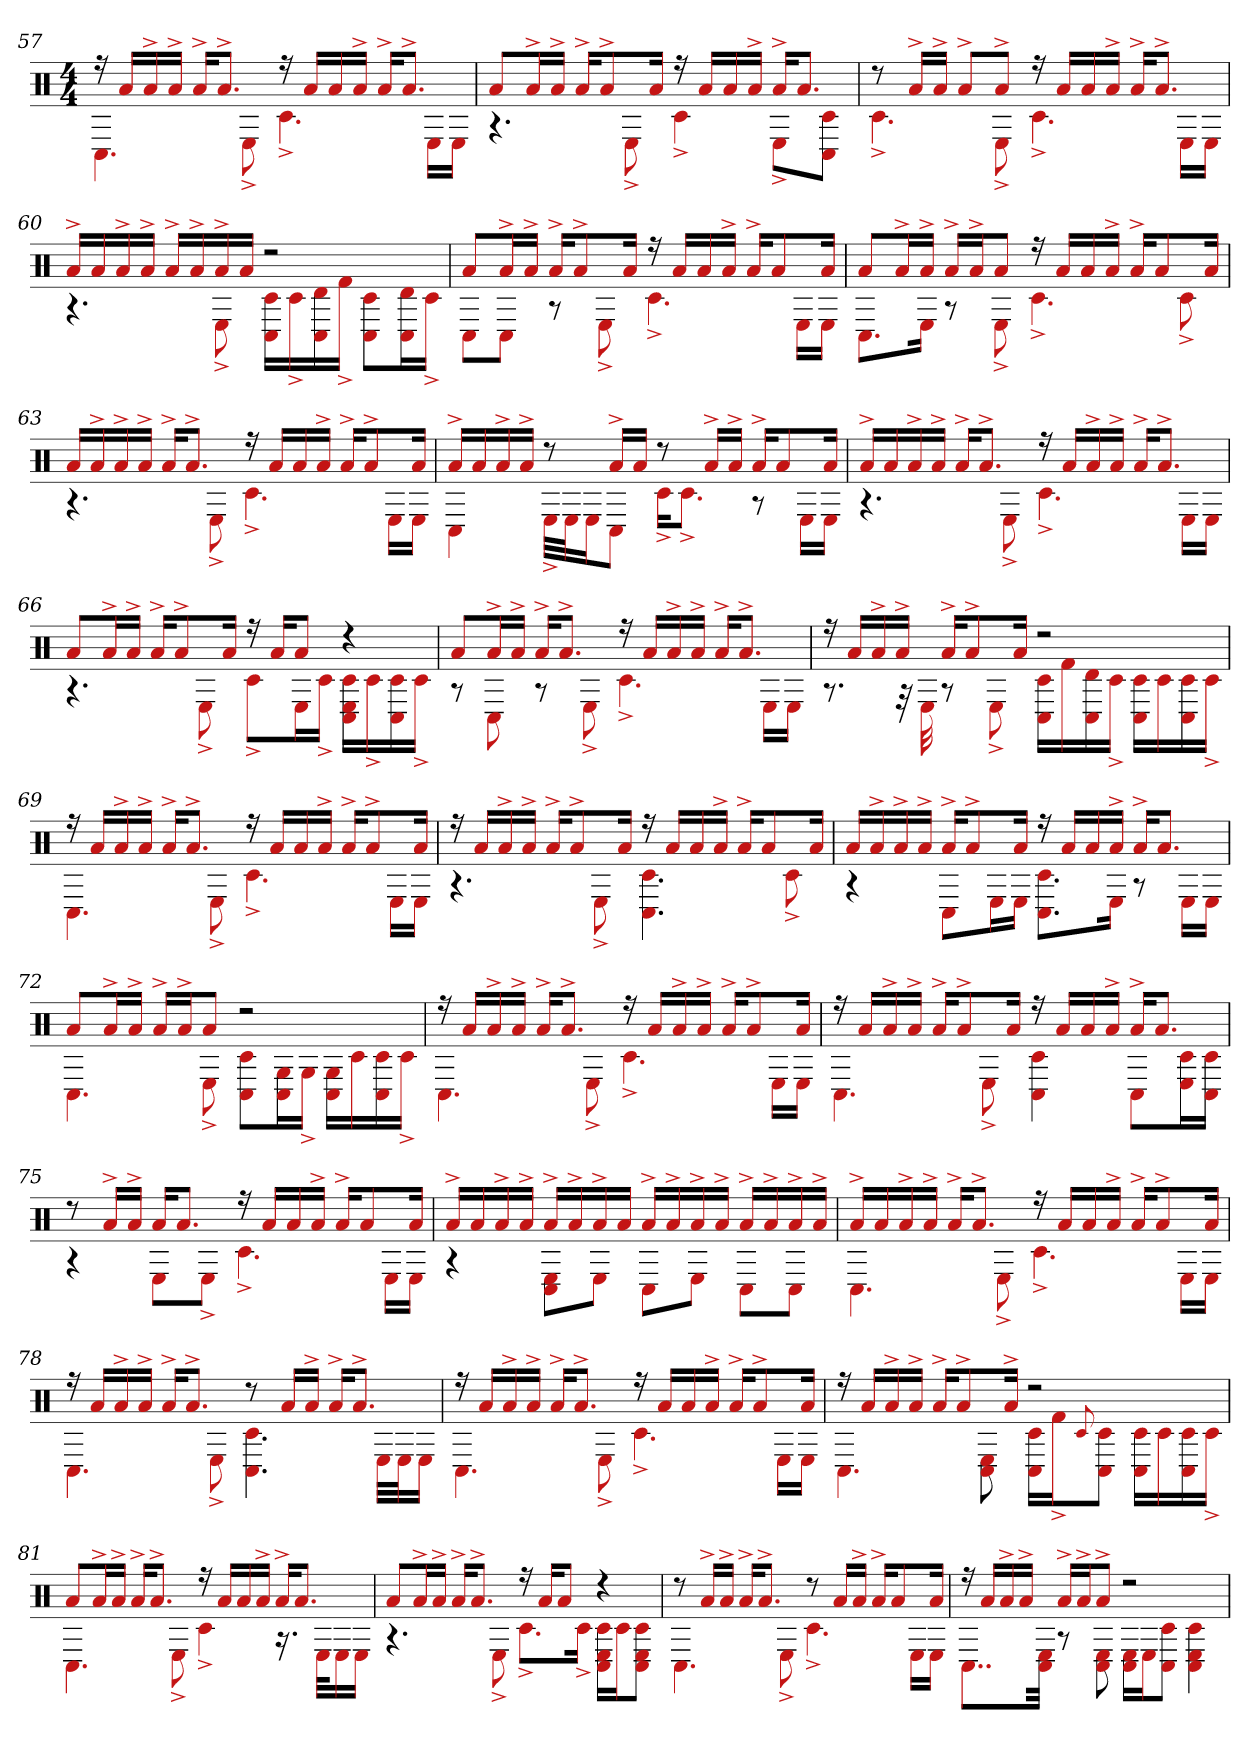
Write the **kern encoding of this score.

**kern
*part1
*staff1
*clefX
*k[]
*M4/4
=57
*^
16r	4.C#
16aLL	.
16a^	.
16a^JJ	.
16a^KL	.
8.a^J	.
.	8E^
16r	4.c#^
16aLL	.
16a	.
16a^JJ	.
16a^KL	.
8.a^J	.
.	16ELL
.	16EJJ
=58	=58
8aL	4.r
16a^L	.
16a^JJ	.
16a^KL	.
8a^	.
.	8E^
16aJk	.
16r	4c#^
16aLL	.
16a	.
16a^JJ	.
16a^KL	8E^L
8.aJ	.
.	8C# 8c#J
=59	=59
8r	4.c#^
16a^LL	.
16a^JJ	.
8a^L	.
8a^J	8E^
16r	4.c#^
16aLL	.
16a	.
16a^JJ	.
16a^KL	.
8.a^J	.
.	16ELL
.	16EJJ
=60	=60
16a^LL	4.r
16a	.
16a^	.
16a^JJ	.
16a^LL	.
16a^	.
16a^	8E^
16aJJ	.
2r	16C# 16c#LL
.	16c#^
.	16C# 16d
.	16f#^JJ
.	8C# 8c#L
.	16C# 16dL
.	16c#^JJ
=61	=61
8aL	8C#L
16a^L	8C#J
16a^JJ	.
16a^KL	8r
8a^	.
.	8E^
16aJk	.
16r	4.c#^
16aLL	.
16a	.
16a^JJ	.
16a^KL	.
8a	.
.	16ELL
16aJk	16EJJ
=62	=62
8aL	8.C#L
16a^L	.
16a^JJ	16EJk
16a^LL	8r
16a^J	.
8aJ	8E^
16r	4.c#^
16aLL	.
16a	.
16a^JJ	.
16a^KL	.
8a	.
.	8c#^
16aJk	.
=63	=63
16aLL	4.r
16a^	.
16a^	.
16a^JJ	.
16a^KL	.
8.a^J	.
.	8E^
16r	4.c#^
16aLL	.
16a	.
16a^JJ	.
16a^KL	.
8a^	.
.	16ELL
16aJk	16EJJ
=64	=64
16a^LL	4C#
16a	.
16a^	.
16a^JJ	.
8r	32E^LLL
.	32EJ
.	16EJ
16a^LL	8C#J
16aJJ	.
8r	16c#^KL
.	8.c#^J
16a^LL	.
16a^JJ	.
16a^KL	8r
8a	.
.	16ELL
16aJk	16EJJ
=65	=65
16a^LL	4.r
16a	.
16a^	.
16a^JJ	.
16a^KL	.
8.a^J	.
.	8E^
16r	4.c#^
16aLL	.
16a^	.
16a^JJ	.
16a^KL	.
8.a^J	.
.	16ELL
.	16EJJ
=66	=66
8aL	4.r
16a^L	.
16a^JJ	.
16a^KL	.
8a^	.
.	8E^
16aJk	.
16r	8c#^L
16aKL	.
8aJ	16EL
.	16c#^JJ
4r	16C# 16c# 16ELL
.	16c#^
.	16C# 16c#
.	16c#^JJ
=67	=67
8aL	8r
16a^L	8C#
16a^JJ	.
16a^KL	8r
8.a^J	.
.	8E^
16r	4.c#^
16aLL	.
16a^	.
16a^JJ	.
16a^KL	.
8.a^J	.
.	16ELL
.	16EJJ
=68	=68
16r	8.r
16aLL	.
16a^	.
16a^JJ	32r
.	32E
16a^KL	8r
8a^	.
.	8E^
16aJk	.
2r	16c# 16C#LL
.	16f#
.	16C# 16d
.	16c#^JJ
.	16C# 16c#LL
.	16c#
.	16C# 16c#
.	16c#^JJ
=69	=69
16r	4.C#
16aLL	.
16a^	.
16a^JJ	.
16a^KL	.
8.a^J	.
.	8E^
16r	4.c#^
16aLL	.
16a	.
16a^JJ	.
16a^KL	.
8a^	.
.	16ELL
16aJk	16EJJ
=70	=70
16r	4.r
16aLL	.
16a^	.
16a^JJ	.
16a^KL	.
8a^	.
.	8E^
16aJk	.
16r	4.C# 4.c#
16aLL	.
16a	.
16a^JJ	.
16a^KL	.
8a	.
.	8c#^
16aJk	.
=71	=71
16aLL	4r
16a^	.
16a^	.
16a^JJ	.
16a^KL	8C#L
8a^	.
.	16EL
16aJk	16EJJ
16r	8.C# 8.c#L
16aLL	.
16a	.
16a^JJ	16EJk
16a^KL	8r
8.aJ	.
.	16ELL
.	16EJJ
=72	=72
8aL	4.C#
16a^L	.
16a^JJ	.
16a^LL	.
16a^J	.
8aJ	8E^
2r	8C# 8c#L
.	16G 16C#L
.	16G^JJ
.	16C# 16GLL
.	16c#
.	16C# 16c#
.	16c#^JJ
=73	=73
16r	4.C#
16aLL	.
16a^	.
16a^JJ	.
16a^KL	.
8.a^J	.
.	8E^
16r	4.c#^
16aLL	.
16a^	.
16a^JJ	.
16a^KL	.
8a^	.
.	16ELL
16aJk	16EJJ
=74	=74
16r	4.C#
16aLL	.
16a^	.
16a^JJ	.
16a^KL	.
8a^	.
.	8E^
16aJk	.
16r	4C# 4c#
16aLL	.
16a	.
16a^JJ	.
16a^KL	8C#L
8.aJ	.
.	16E 16c#L
.	16c# 16C#JJ
=75	=75
8r	4r
16a^LL	.
16a^JJ	.
16aKL	8EL
8.aJ	.
.	8E^J
16r	4.c#^
16aLL	.
16a	.
16a^JJ	.
16a^KL	.
8a	.
.	16ELL
16aJk	16EJJ
=76	=76
16a^LL	4r
16a	.
16a^	.
16a^JJ	.
16a^LL	8C# 8EL
16a^	.
16a^	8EJ
16aJJ	.
16a^LL	8C#L
16a^	.
16a^	8EJ
16a^JJ	.
16a^LL	8C#L
16a^	.
16a^	8C#J
16a^JJ	.
=77	=77
16a^LL	4.C#
16a	.
16a^	.
16a^JJ	.
16a^KL	.
8.a^J	.
.	8E^
16r	4.c#^
16aLL	.
16a	.
16a^JJ	.
16a^KL	.
8a^	.
.	16ELL
16aJk	16EJJ
=78	=78
16r	4.C#
16aLL	.
16a^	.
16a^JJ	.
16a^KL	.
8.a^J	.
.	8E^
8r	4.C# 4.c#
16aLL	.
16a^JJ	.
16a^KL	.
8.a^J	.
.	32ELLL
.	32EJ
.	16EJJ
=79	=79
16r	4.C#
16aLL	.
16a^	.
16a^JJ	.
16a^KL	.
8.a^J	.
.	8E^
16r	4.c#^
16aLL	.
16a	.
16a^JJ	.
16a^KL	.
8a^	.
.	16ELL
16aJk	16EJJ
=80	=80
16r	4.C#
16aLL	.
16a^	.
16a^JJ	.
16a^KL	.
8a^	.
.	8C# 8E
16a^Jk	.
2r	16c# 16C#LL
.	16f#^J
.	8qqc#
.	8C# 8c#J
.	16C# 16c#LL
.	16c#
.	16C# 16c#
.	16c#^JJ
=81	=81
8aL	4.C#
16a^L	.
16a^JJ	.
16a^KL	.
8.a^J	.
.	8E^
16r	4c#^
16aLL	.
16a	.
16a^JJ	.
16a^KL	16.r
8.aJ	.
.	32EKLL
.	16E
.	16EJJ
=82	=82
8aL	4.r
16a^L	.
16a^JJ	.
16a^KL	.
8.a^J	.
.	8E^
16r	8.c#^L
16aKL	.
8aJ	.
.	16c#^Jk
4r	16C# 16E 16c#LL
.	16c#J
.	8E 8C# 8c#J
=83	=83
8r	4.C#
16a^LL	.
16a^JJ	.
16a^KL	.
8.a^J	.
.	8E^
8r	4.c#^
16aLL	.
16a^JJ	.
16a^KL	.
8a	.
.	16ELL
16aJk	16EJJ
=84	=84
16r	8..C#L
16aLL	.
16a^	.
16a^JJ	.
.	32E 32C#Jkk
16a^LL	8r
16a^J	.
8a^J	8C# 8E
2r	16E 16C#LL
.	16EJ
.	8C# 8c#J
.	4c# 4C# 4E
*v	*v
=
*-
